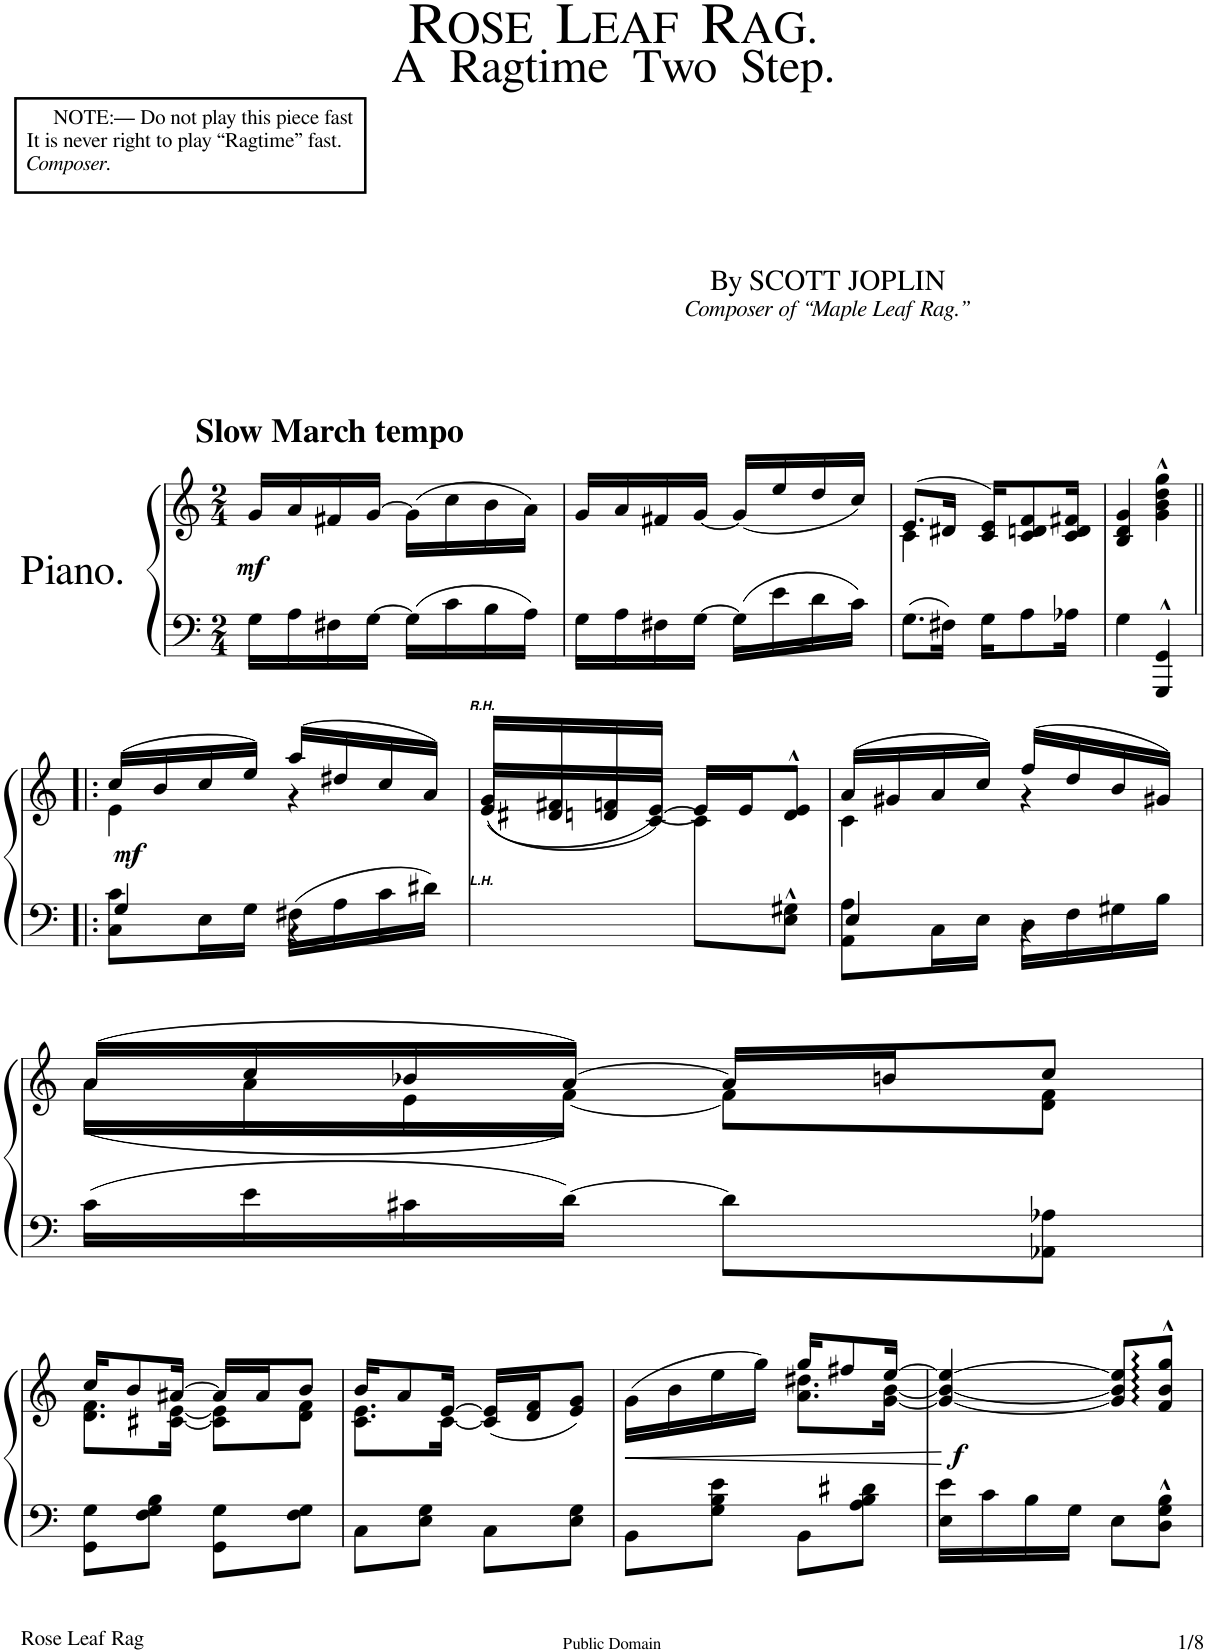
**kern	**kern	**dynam
*part1	*part1	*part1
*staff2	*staff1	*staff1/2
*I"Piano.	*	*
*I'Pno	*	*
*clefF4	*clefG2	*
*k[]	*k[]	*
*M2/4	*M2/4	*
=1	=1	=1
!	!LO:TX:a:B:t=Slow March tempo	!
!	!	!LO:DY:b
16G\LL	16g/LL	mf
16A\	16a/	.
16F#X\	16f#X/	.
[16G\JJ	[16g/JJ	.
16G\LL]	(16g\LL]	.
16c\	16cc\	.
16B\	16b\	.
16A\JJ	16a\JJ)	.
=2	=2	=2
16G\LL	16g/LL	.
16A\	16a/	.
16F#X\	16f#X/	.
[16G\JJ	[16g/JJ	.
16G\LL]	(16g/LL]	.
16e\	16ee/	.
16d\	16dd/	.
16c\JJ	16cc/JJ)	.
=3	=3	=3
*	*^	*
8.G\L	(8.e/L	4c\	.
16F#X\Jk	16d#X/Jk	.	.
16G\KL	16c/ 16e/KL)	4ryy	.
8A\	8c/ 8dn/ 8f/	.	.
16A-X\Jk	16c/ 16d/ 16f#X/Jk	.	.
*	*v	*v	*
=4	=4	=4
4G\	4B/ 4d/ 4g/	.
4GGG/^^ 4GG/^^	4g\^^ 4b\^^ 4dd\^^ 4gg\^^	.
!!LO:LB:g=z
=5!|:	=5!|:	=5!|:
*^	*^	*
!	!	!	!	!LO:DY:b
8C\ 8c\L	4G/	(16cc/LL	4e\	mf
.	.	16b/	.	.
16E\L	.	16cc/	.	.
16G\JJ	.	16ee/JJ)	.	.
16F#X\LL	4r	(16aa/LL	4r	.
16A\	.	16dd#X/	.	.
16c\	.	16cc/	.	.
16d#X\JJ	.	16a/JJ)	.	.
*v	*v	*	*	*
=6	=6	=6	=6
!	!LO:TX:a:Bi:t=R.H.	!	!
!LO:TX:a:Bi:t=L.H.	!	!	!
4.ryy	(16g/LL	(16e/LL	.
.	16f#X/	16d#X/	.
.	16fn/	16dn/	.
.	[16e/JJ)	[16c/JJ)	.
.	16e/LL]	8c\L]	.
.	16e/J	.	.
8E\^^ 8G#X\^^J	8d/^^ 8e/^^J	8ryy	.
=7	=7	=7	=7
*^	*	*	*
8AA\ 8A\L	4E/	(16a/LL	4c\	.
.	.	16g#X/	.	.
16C\L	.	16a/	.	.
16E\JJ	.	16cc/JJ)	.	.
16D\LL	4r	(16ff/LL	4r	.
16F\	.	16dd/	.	.
16G#X\	.	16b/	.	.
16B\JJ	.	16g#X/JJ)	.	.
*v	*v	*	*	*
!!LO:LB:g=z	!!
=8	=8	=8	=8
16c\LL	(16a/LL	(16a\LL	.
16e\	16cc/	16a\	.
16c#X\	16b-X/	16e\	.
[16d\JJ	[16a/JJ)	[16f\JJ)	.
8d\L]	16a/LL]	8f\L]	.
.	16bn/J	.	.
8AA-X\ 8A-X\J	8cc/J	8d\ 8f\J	.
!!LO:LB:g=z	!!
=9	=9	=9	=9
8GG\ 8G\L	16cc/KL	8.d\ 8.f\L	.
.	8b/	.	.
8F\ 8G\ 8B\J	.	.	.
.	[16a#X/Jk	[16c#X\ [16e\Jk	.
8GG\ 8G\L	16a#/LL]	8c#\] 8e\]L	.
.	16a#/J	.	.
8F\ 8G\J	8b/J	8d\ 8f\J	.
=10	=10	=10	=10
8C\L	16b/KL	8.c\ 8.e\L	.
.	8a/	.	.
8E\ 8G\J	.	.	.
.	[16e/Jk	[16c\Jk	.
8C\L	(16c/] 16e/]LL	4ryy	.
.	16d/ 16f/J	.	.
8E\ 8G\J	8e/ 8g/J)	.	.
=11	=11	=11	=11
!	!	!	!LO:HP:b
8BB\L	(16g\LL	4ryy	<
.	16b\	.	.
8G\ 8B\ 8e\J	16ee\	.	.
.	16gg\JJ)	.	.
8BB\L	8.a\ 8.dd#X\L	16gg/KL	.
.	.	8ff#X/	.
8A\ 8B\ 8d#X\J	.	.	.
.	[16g\ [16b\Jk	[16ee/Jk	.
*	*v	*v	*
.	.	[
=12	=12	=12
!	!	!LO:DY:b
16E\ 16e\LL	4g/_ 4b/_ 4ee/_	f
16c\	.	.
16B\	.	.
16G\JJ	.	.
8E\L	8g/] 8b/] 8ee/]L	.
8D\^^ 8G\^^ 8B\^^J	8f/^^ 8b/^^ 8gg/^^J	.
=	=	=
*-	*-	*-
